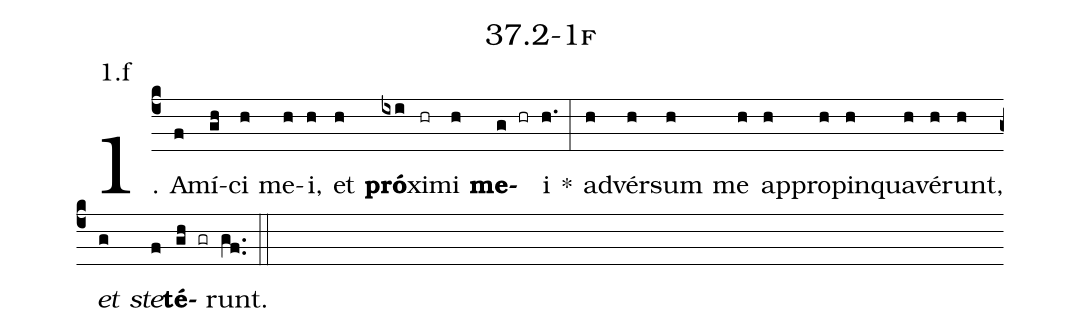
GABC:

name: 37.2-1f;
annotation: 1.f;
%%
(c4)1. A(f)mí(gh)ci(h) me(h)i,(h) et(h) <b>pró</b>(ixi)xi(hr)mi(h) <b>me</b>(g hr)i(h.) *(:) ad(h)vér(h)sum(h) me(h) ap(h)pro(h)pin(h)qua(h)vé(h)runt,(h) <i>et</i>(g) <i>ste</i>(f)<b>té</b>(gh gr)runt.(gf..) (::)


%E(h) u(h) o(g) u(f) a(gh) e.(gf..) (::)
